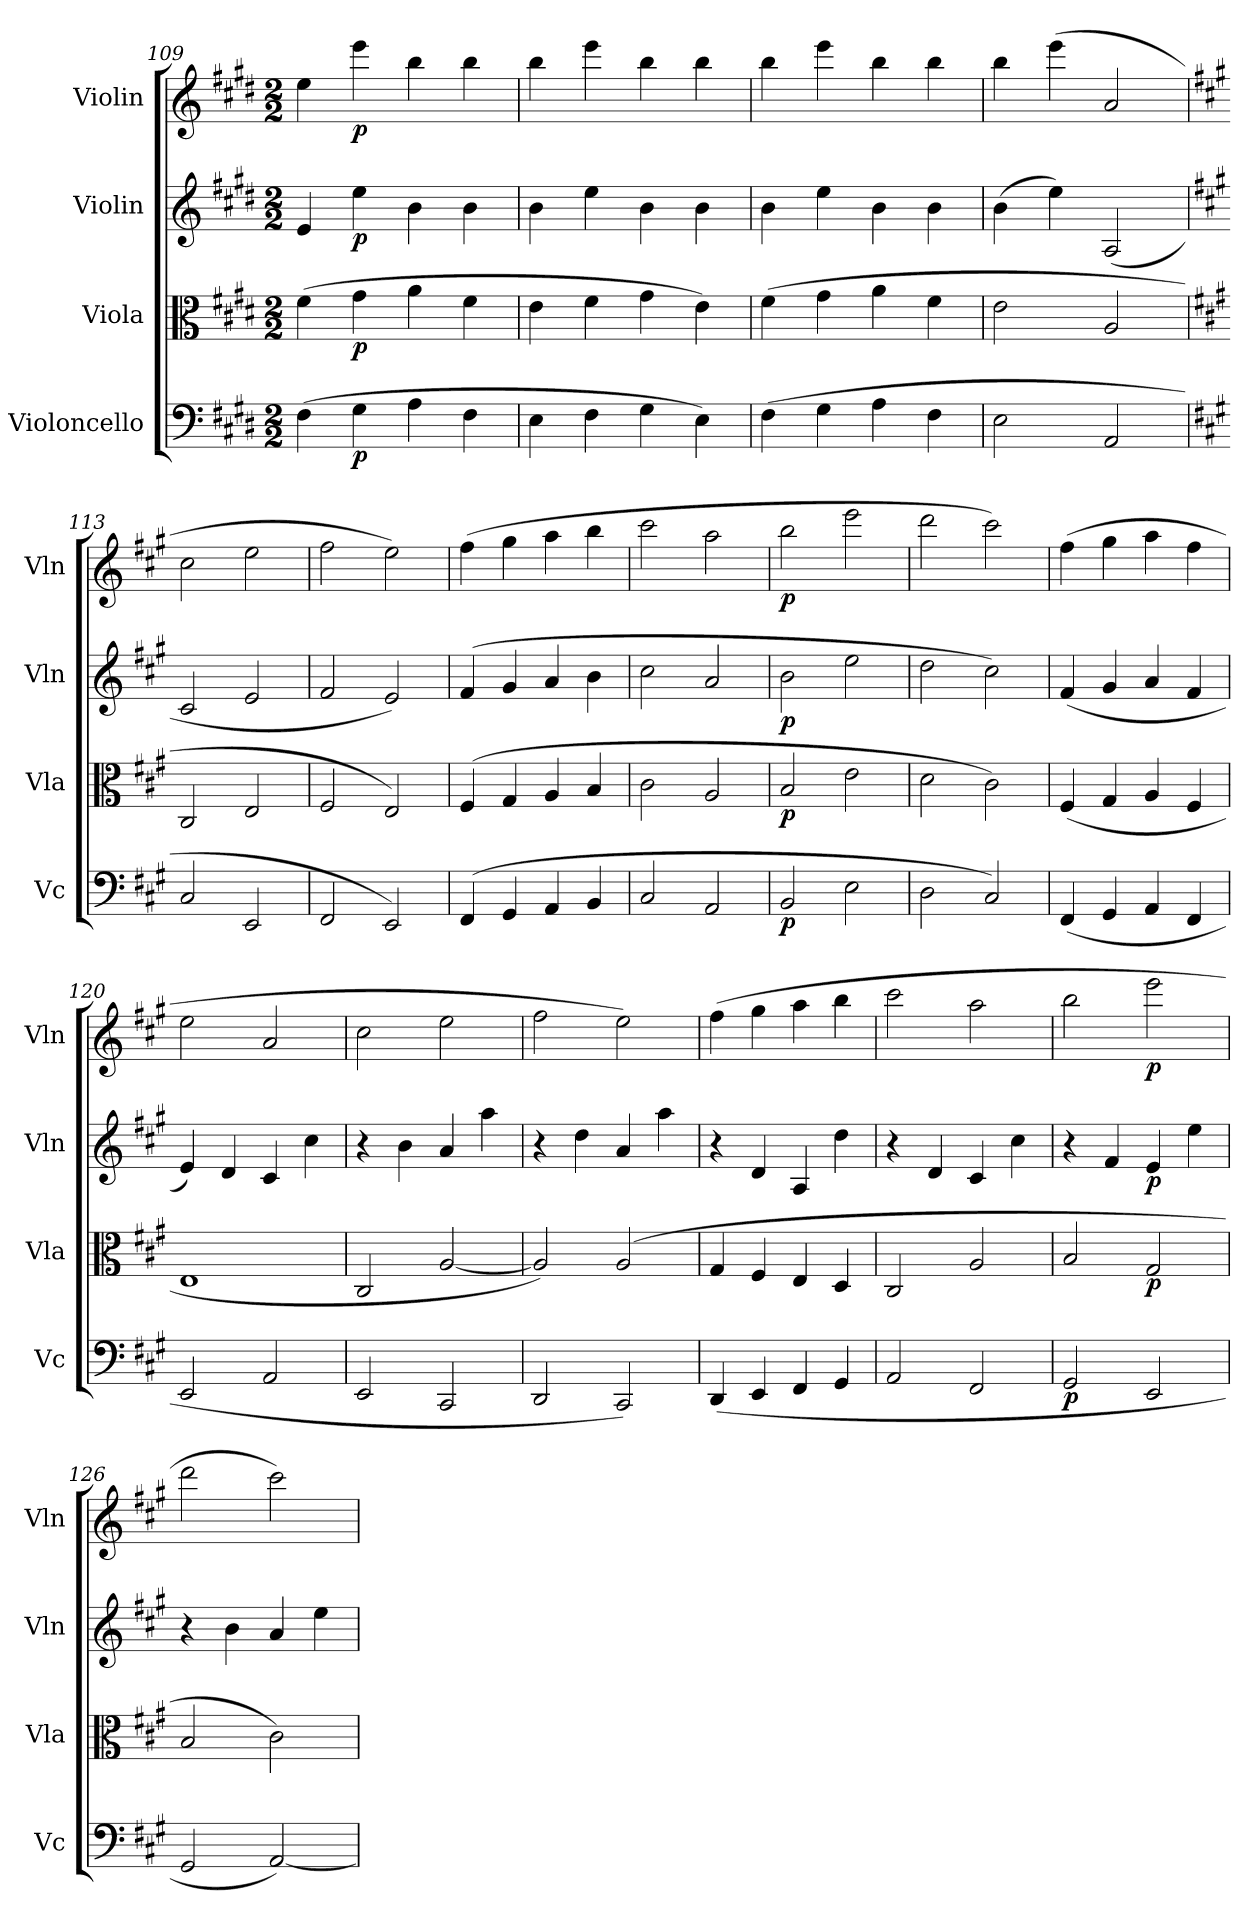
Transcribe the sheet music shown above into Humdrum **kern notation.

**kern	**dynam	**kern	**dynam	**kern	**dynam	**kern	**dynam
*part4	*part4	*part3	*part3	*part2	*part2	*part1	*part1
*staff4	*staff4	*staff3	*staff3	*staff2	*staff2	*staff1	*staff1
*I"Violoncello	*	*I"Viola	*	*I"Violin	*	*I"Violin	*
*I'Vc	*	*I'Vla	*	*I'Vln	*	*I'Vln	*
*clefF4	*	*clefC3	*	*clefG2	*	*clefG2	*
*k[f#c#g#d#]	*	*k[f#c#g#d#]	*	*k[f#c#g#d#]	*	*k[f#c#g#d#]	*
*M2/2	*	*M2/2	*	*M2/2	*	*M2/2	*
=109	=109	=109	=109	=109	=109	=109	=109
(4F#\	.	(4f#\	.	4e/	.	4ee\	.
4G#\	p	4g#\	p	4ee\	p	4eee\	p
4A\	.	4a\	.	4b\	.	4bb\	.
4F#\	.	4f#\	.	4b\	.	4bb\	.
=110	=110	=110	=110	=110	=110	=110	=110
4E\	.	4e\	.	4b\	.	4bb\	.
4F#\	.	4f#\	.	4ee\	.	4eee\	.
4G#\	.	4g#\	.	4b\	.	4bb\	.
4E\)	.	4e\)	.	4b\	.	4bb\	.
=111	=111	=111	=111	=111	=111	=111	=111
(4F#\	.	(4f#\	.	4b\	.	4bb\	.
4G#\	.	4g#\	.	4ee\	.	4eee\	.
4A\	.	4a\	.	4b\	.	4bb\	.
4F#\	.	4f#\	.	4b\	.	4bb\	.
=112	=112	=112	=112	=112	=112	=112	=112
2E\	.	2e\	.	(4b\	.	4bb\	.
.	.	.	.	4ee\)	.	(4eee\	.
2AA/	.	2A/	.	(2A/	.	2a/	.
=113	=113	=113	=113	=113	=113	=113	=113
*k[f#c#g#]	*	*k[f#c#g#]	*	*k[f#c#g#]	*	*k[f#c#g#]	*
2C#/	.	2C#/	.	2c#/	.	2cc#\	.
2EE/	.	2E/	.	2e/	.	2ee\	.
=114	=114	=114	=114	=114	=114	=114	=114
2FF#/	.	2F#/	.	2f#/	.	2ff#\	.
2EE/)	.	2E/)	.	2e/)	.	2ee\)	.
=115	=115	=115	=115	=115	=115	=115	=115
(4FF#/	.	(4F#/	.	(4f#/	.	(4ff#\	.
4GG#/	.	4G#/	.	4g#/	.	4gg#\	.
4AA/	.	4A/	.	4a/	.	4aa\	.
4BB/	.	4B/	.	4b\	.	4bb\	.
=116	=116	=116	=116	=116	=116	=116	=116
2C#/	.	2c#\	.	2cc#\	.	2ccc#\	.
2AA/	.	2A/	.	2a/	.	2aa\	.
=117	=117	=117	=117	=117	=117	=117	=117
2BB/	p	2B/	p	2b\	p	2bb\	p
2E\	.	2e\	.	2ee\	.	2eee\	.
=118	=118	=118	=118	=118	=118	=118	=118
2D\	.	2d\	.	2dd\	.	2ddd\	.
2C#/)	.	2c#\)	.	2cc#\)	.	2ccc#\)	.
=119	=119	=119	=119	=119	=119	=119	=119
(4FF#/	.	(4F#/	.	(4f#/	.	(4ff#\	.
4GG#/	.	4G#/	.	4g#/	.	4gg#\	.
4AA/	.	4A/	.	4a/	.	4aa\	.
4FF#/	.	4F#/	.	4f#/	.	4ff#\	.
=120	=120	=120	=120	=120	=120	=120	=120
2EE/	.	1E	.	4e/)	.	2ee\	.
.	.	.	.	4d/	.	.	.
2AA/	.	.	.	4c#/	.	2a/	.
.	.	.	.	4cc#\	.	.	.
=121	=121	=121	=121	=121	=121	=121	=121
2EE/	.	2C#/	.	4r	.	2cc#\	.
.	.	.	.	4b\	.	.	.
2CC#/	.	[2A/	.	4a/	.	2ee\	.
.	.	.	.	4aa\	.	.	.
=122	=122	=122	=122	=122	=122	=122	=122
2DD/	.	2A/])	.	4r	.	2ff#\	.
.	.	.	.	4dd\	.	.	.
2CC#/)	.	(2A/	.	4a/	.	2ee\)	.
.	.	.	.	4aa\	.	.	.
=123	=123	=123	=123	=123	=123	=123	=123
(4DD/	.	4G#/	.	4r	.	(4ff#\	.
4EE/	.	4F#/	.	4d/	.	4gg#\	.
4FF#/	.	4E/	.	4A/	.	4aa\	.
4GG#/	.	4D/	.	4dd\	.	4bb\	.
=124	=124	=124	=124	=124	=124	=124	=124
2AA/	.	2C#/	.	4r	.	2ccc#\	.
.	.	.	.	4d/	.	.	.
2FF#/	.	2A/	.	4c#/	.	2aa\	.
.	.	.	.	4cc#\	.	.	.
=125	=125	=125	=125	=125	=125	=125	=125
2GG#/	p	2B/	.	4r	.	2bb\	.
.	.	.	.	4f#/	.	.	.
2EE/	.	2G#/	p	4e/	p	2eee\	p
.	.	.	.	4ee\	.	.	.
=126	=126	=126	=126	=126	=126	=126	=126
2GG#/	.	2B/	.	4r	.	2ddd\	.
.	.	.	.	4b\	.	.	.
[2AA/)	.	2c#\)	.	4a/	.	2ccc#\)	.
.	.	.	.	4ee\	.	.	.
=	=	=	=	=	=	=	=
*-	*-	*-	*-	*-	*-	*-	*-
